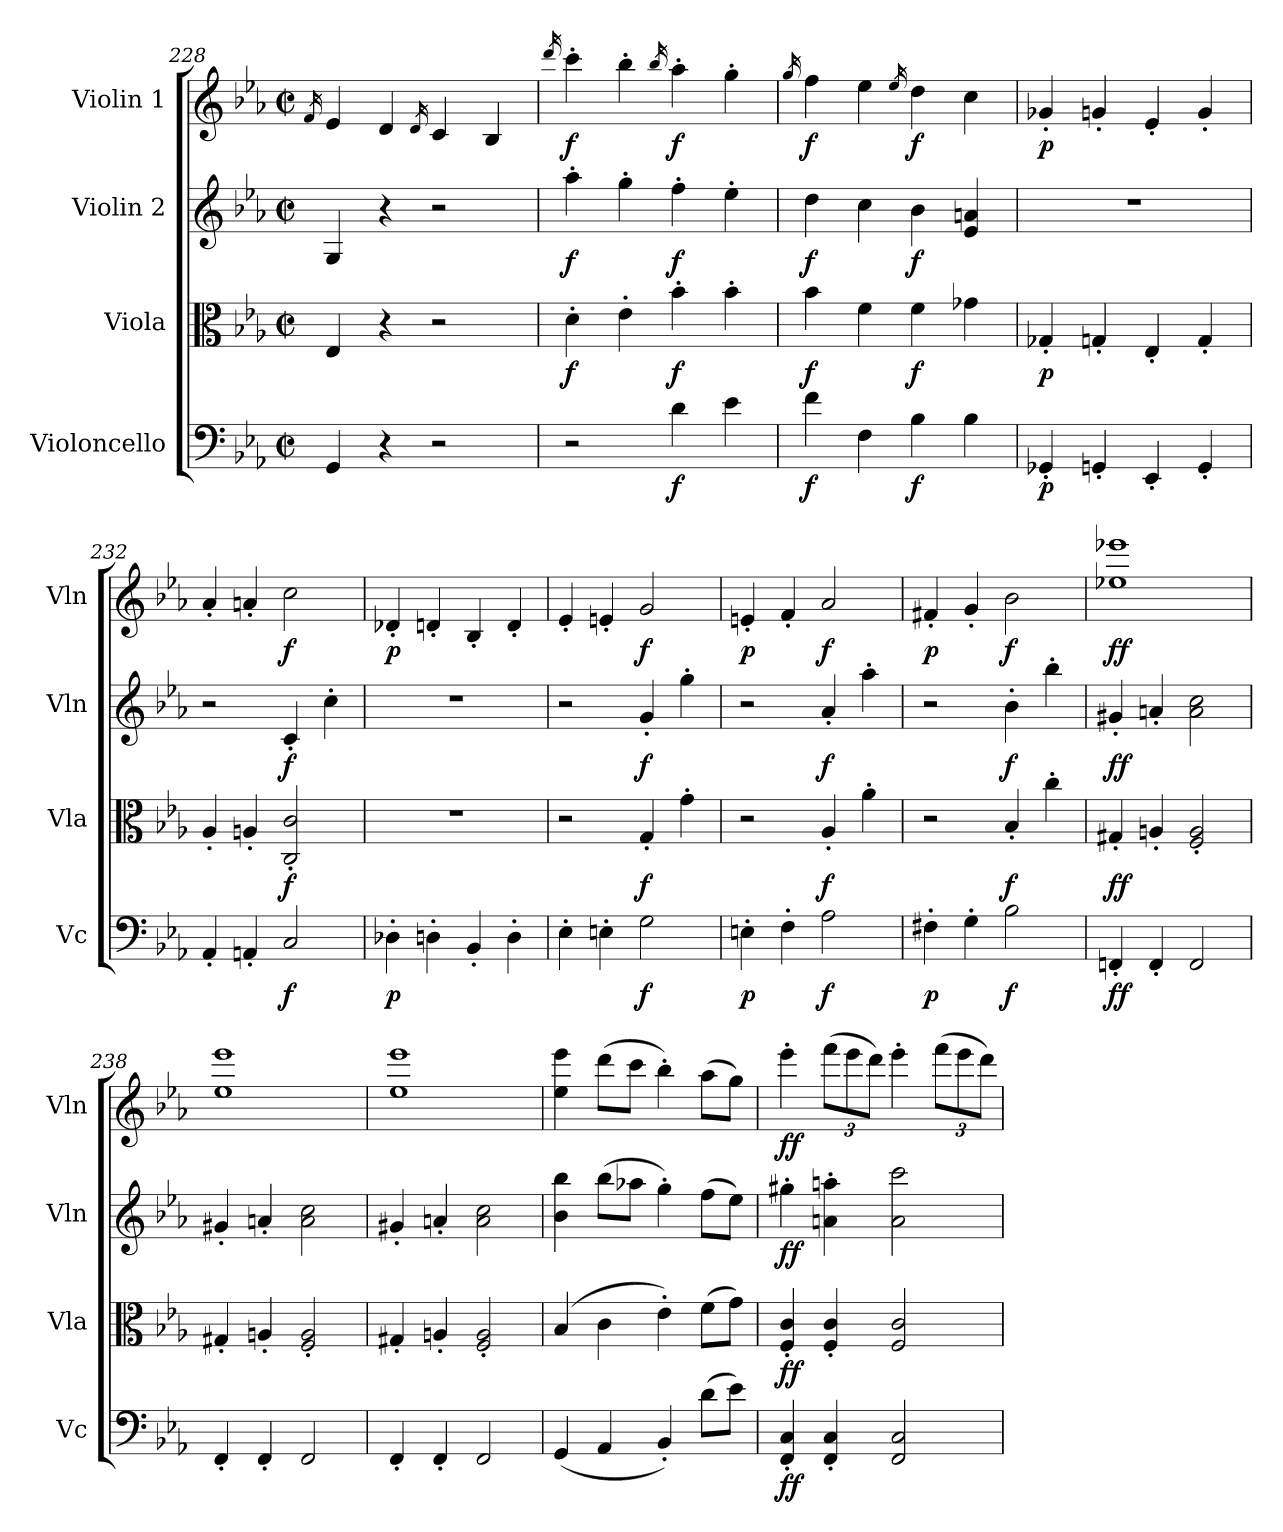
**kern	**dynam	**kern	**dynam	**kern	**dynam	**kern	**dynam
*part4	*part4	*part3	*part3	*part2	*part2	*part1	*part1
*staff4	*staff4	*staff3	*staff3	*staff2	*staff2	*staff1	*staff1
*I"Violoncello	*	*I"Viola	*	*I"Violin 2	*	*I"Violin 1	*
*I'Vc	*	*I'Vla	*	*I'Vln	*	*I'Vln	*
*clefF4	*	*clefC3	*	*clefG2	*	*clefG2	*
*k[b-e-a-]	*	*k[b-e-a-]	*	*k[b-e-a-]	*	*k[b-e-a-]	*
*M2/2	*	*M2/2	*	*M2/2	*	*M2/2	*
*met(c|)	*	*met(c|)	*	*met(c|)	*	*met(c|)	*
=228	=228	=228	=228	=228	=228	=228	=228
.	.	.	.	.	.	16qf/	.
4GG/	.	4E-/	.	4G/	.	4e-/	.
4r	.	4r	.	4r	.	4d/	.
.	.	.	.	.	.	16qd/	.
2r	.	2r	.	2r	.	4c/	.
.	.	.	.	.	.	4B-/	.
=229	=229	=229	=229	=229	=229	=229	=229
.	.	.	.	.	.	16qddd/	.
!	!	!	!LO:DY:b	!	!LO:DY:b	!	!LO:DY:b
2r	.	4d'\	f	4aa-'\	f	4ccc'\	f
.	.	4e-'\	.	4gg'\	.	4bb-'\	.
.	.	.	.	.	.	16qbb-/	.
!	!LO:DY:b	!	!LO:DY:b	!	!LO:DY:b	!	!LO:DY:b
4d\	f	4b-'\	f	4ff'\	f	4aa-'\	f
4e-\	.	4b-'\	.	4ee-'\	.	4gg'\	.
=230	=230	=230	=230	=230	=230	=230	=230
.	.	.	.	.	.	16qgg/	.
!	!LO:DY:b	!	!LO:DY:b	!	!LO:DY:b	!	!LO:DY:b
4f\	f	4b-\	f	4dd\	f	4ff\	f
4F\	.	4f\	.	4cc\	.	4ee-\	.
.	.	.	.	.	.	16qee-/	.
!	!LO:DY:b	!	!LO:DY:b	!	!LO:DY:b	!	!LO:DY:b
4B-\	f	4f\	f	4b-\	f	4dd\	f
4B-\	.	4g-X\	.	4e-/ 4an/	.	4cc\	.
!!LO:LB:g=z
=231	=231	=231	=231	=231	=231	=231	=231
!	!LO:DY:b	!	!LO:DY:b	!	!	!	!LO:DY:b
4GG-X'/	p	4G-X'/	p	1r	.	4g-X'/	p
4GGn'/	.	4Gn'/	.	.	.	4gn'/	.
4EE-'/	.	4E-'/	.	.	.	4e-'/	.
4GG'/	.	4G'/	.	.	.	4g'/	.
=232	=232	=232	=232	=232	=232	=232	=232
4AA-'/	.	4A-'/	.	2r	.	4a-'/	.
4AAn'/	.	4An'/	.	.	.	4an'/	.
!	!LO:DY:b	!	!LO:DY:b	!	!LO:DY:b	!	!LO:DY:b
2C/	f	2C/' 2c/'	f	4c'/	f	2cc\	f
.	.	.	.	4cc'\	.	.	.
=233	=233	=233	=233	=233	=233	=233	=233
!	!LO:DY:b	!	!	!	!	!	!LO:DY:b
4D-X'\	p	1r	.	1r	.	4d-X'/	p
4Dn'\	.	.	.	.	.	4dn'/	.
4BB-'/	.	.	.	.	.	4B-'/	.
4D'\	.	.	.	.	.	4d'/	.
=234	=234	=234	=234	=234	=234	=234	=234
4E-'\	.	2r	.	2r	.	4e-'/	.
4En'\	.	.	.	.	.	4en'/	.
!	!LO:DY:b	!	!LO:DY:b	!	!LO:DY:b	!	!LO:DY:b
2G\	f	4G'/	f	4g'/	f	2g/	f
.	.	4g'\	.	4gg'\	.	.	.
=235	=235	=235	=235	=235	=235	=235	=235
!	!LO:DY:b	!	!	!	!	!	!LO:DY:b
4En'\	p	2r	.	2r	.	4en'/	p
4F'\	.	.	.	.	.	4f'/	.
!	!LO:DY:b	!	!LO:DY:b	!	!LO:DY:b	!	!LO:DY:b
2A-\	f	4A-'/	f	4a-'/	f	2a-/	f
.	.	4a-'\	.	4aa-'\	.	.	.
=236	=236	=236	=236	=236	=236	=236	=236
!	!LO:DY:b	!	!	!	!	!	!LO:DY:b
4F#X'\	p	2r	.	2r	.	4f#X'/	p
4G'\	.	.	.	.	.	4g'/	.
!	!LO:DY:b	!	!LO:DY:b	!	!LO:DY:b	!	!LO:DY:b
2B-\	f	4B-'/	f	4b-'\	f	2b-\	f
.	.	4cc'\	.	4bb-'\	.	.	.
=237	=237	=237	=237	=237	=237	=237	=237
!	!LO:DY:b	!	!LO:DY:b	!	!LO:DY:b	!	!LO:DY:b
4FFn'/	ff	4G#X'/	ff	4g#X'/	ff	1ee-X 1eee-X	ff
4FF'/	.	4An'/	.	4an'/	.	.	.
2FF/	.	2F/' 2A/'	.	2a\ 2cc\	.	.	.
=238	=238	=238	=238	=238	=238	=238	=238
4FF'/	.	4G#X'/	.	4g#X'/	.	1ee- 1eee-	.
4FF'/	.	4An'/	.	4an'/	.	.	.
2FF/	.	2F/' 2A/'	.	2a\ 2cc\	.	.	.
=239	=239	=239	=239	=239	=239	=239	=239
4FF'/	.	4G#X'/	.	4g#X'/	.	1ee- 1eee-	.
4FF'/	.	4An'/	.	4an'/	.	.	.
2FF/	.	2F/' 2A/'	.	2a\ 2cc\	.	.	.
=240	=240	=240	=240	=240	=240	=240	=240
(4GG/	.	(4B-/	.	4b-\ 4bb-\	.	4ee-\ 4eee-\	.
4AA-/	.	4c\	.	(8bb-\L	.	(8ddd\L	.
.	.	.	.	8aa-X\J	.	8ccc\J	.
4BB-'/)	.	4e-'\)	.	4gg'\)	.	4bb-'\)	.
(8d\L	.	(8f\L	.	(8ff\L	.	(8aa-\L	.
8e-\J)	.	8g\J)	.	8ee-\J)	.	8gg\J)	.
!!LO:LB:g=z
=241	=241	=241	=241	=241	=241	=241	=241
!	!LO:DY:b	!	!LO:DY:b	!	!LO:DY:b	!	!LO:DY:b
4FF/' 4C/'	ff	4F/' 4c/'	ff	4gg#X'\	ff	4eee-'\	ff
*	*	*	*	*	*	*Xbrackettup	*
4FF/' 4C/'	.	4F/' 4c/'	.	4an\' 4aan\'	.	(12fff\L	.
.	.	.	.	.	.	12eee-\	.
.	.	.	.	.	.	12ddd\J)	.
2FF/ 2C/	.	2F/ 2c/	.	2a\ 2ccc\	.	4eee-'\	.
.	.	.	.	.	.	(12fff\L	.
.	.	.	.	.	.	12eee-\	.
.	.	.	.	.	.	12ddd\J)	.
=	=	=	=	=	=	=	=
*-	*-	*-	*-	*-	*-	*-	*-
